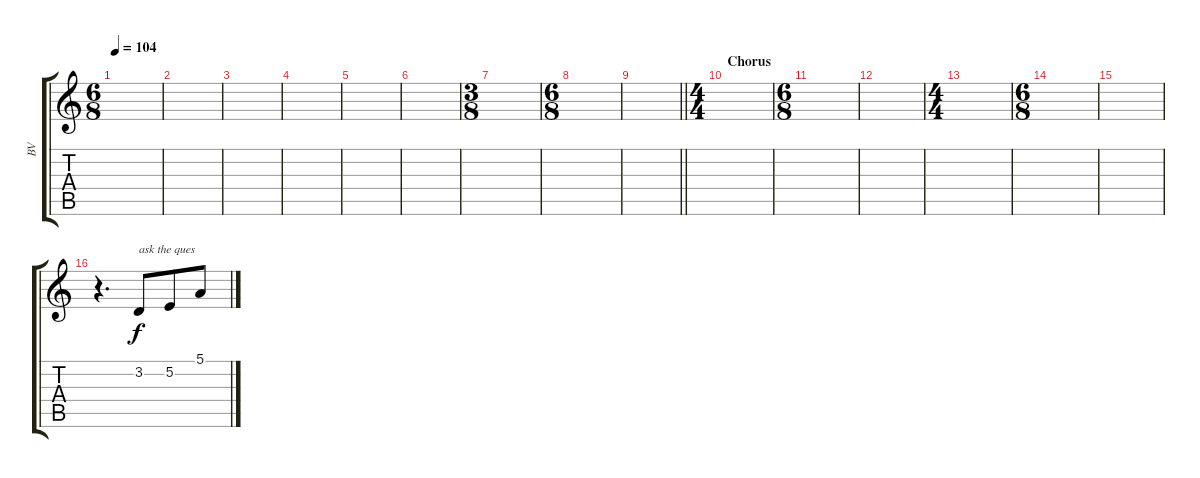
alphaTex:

\track ("BV" "BV") {instrument brightacousticpiano}
\staff {score tabs}
\tuning (E4 B3 G3 D3 A2 E2) {hide}
\ts (6 8)
\tempo 104
\clef g2
\ks c
|
|
|
|
|
|
\ts (3 8)
|
\ts (6 8)
|
\barLineRight lightlight
|
\ts (4 4)
\section ("" "Chorus")
|
\ts (6 8)
|
|
\ts (4 4)
|
\ts (6 8)
|
|
r.4{d} 3.2.8{txt "ask the ques"} 5.2.8 5.1.8
